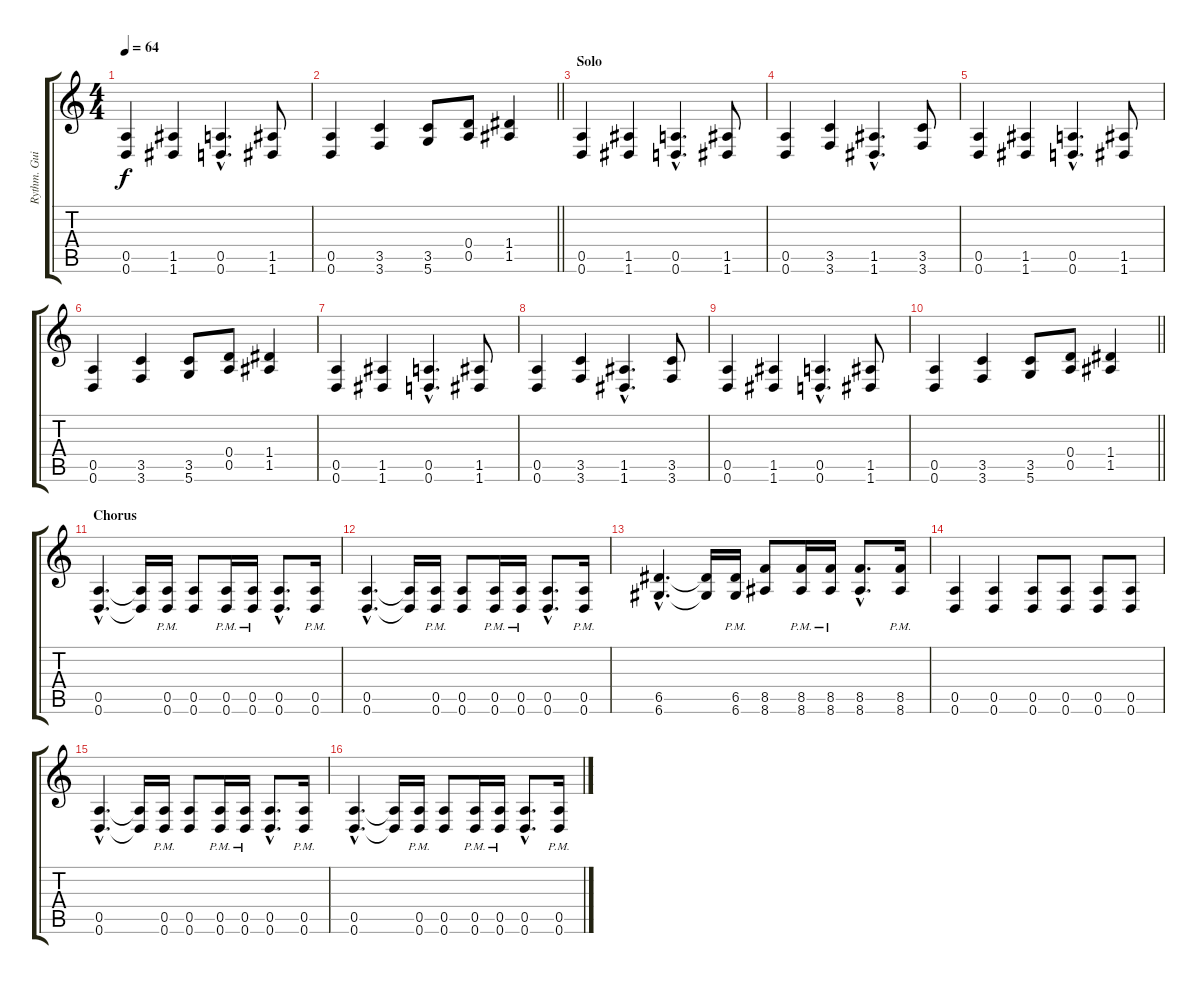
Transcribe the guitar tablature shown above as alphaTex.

\track ("Rythm. Guitar" "Rythm. Gui") {instrument distortionguitar}
\staff {score tabs}
\tuning (E4 B3 G3 D3 A2 D2) {hide}
\ts (4 4)
\tempo 64
\clef g2
\ks c
(0.5 0.6).4{dy f} (1.5 1.6).4 (0.5{hac} 0.6{hac}).4{d} (1.5 1.6).8 |
\barLineRight lightlight
(0.5 0.6).4 (3.5 3.6).4 (3.5 5.6).8 (0.4 0.5).8 (1.4 1.5).4 |
\section ("" "Solo")
(0.5 0.6).4 (1.5 1.6).4 (0.5{hac} 0.6{hac}).4{d} (1.5 1.6).8 |
(0.5 0.6).4 (3.5 3.6).4 (1.5{hac} 1.6{hac}).4{d} (3.5 3.6).8 |
(0.5 0.6).4 (1.5 1.6).4 (0.5{hac} 0.6{hac}).4{d} (1.5 1.6).8 |
(0.5 0.6).4 (3.5 3.6).4 (3.5 5.6).8 (0.4 0.5).8 (1.4 1.5).4 |
(0.5 0.6).4 (1.5 1.6).4 (0.5{hac} 0.6{hac}).4{d} (1.5 1.6).8 |
(0.5 0.6).4 (3.5 3.6).4 (1.5{hac} 1.6{hac}).4{d} (3.5 3.6).8 |
(0.5 0.6).4 (1.5 1.6).4 (0.5{hac} 0.6{hac}).4{d} (1.5 1.6).8 |
\barLineRight lightlight
(0.5 0.6).4 (3.5 3.6).4 (3.5 5.6).8 (0.4 0.5).8 (1.4 1.5).4 |
\section ("" "Chorus")
(0.5{hac} 0.6{hac}).4{d} (0.5{t} 0.6{t}).16 (0.5{pm} 0.6{pm}).16 (0.5 0.6).8 (0.5{pm} 0.6{pm}).16 (0.5{pm} 0.6{pm}).16 (0.5{hac} 0.6{hac}).8{d} (0.5{pm} 0.6{pm}).16 |
(0.5{hac} 0.6{hac}).4{d} (0.5{t} 0.6{t}).16 (0.5{pm} 0.6{pm}).16 (0.5 0.6).8 (0.5{pm} 0.6{pm}).16 (0.5{pm} 0.6{pm}).16 (0.5{hac} 0.6{hac}).8{d} (0.5{pm} 0.6{pm}).16 |
(6.5{hac} 6.6{hac}).4{d} (6.5{t} 6.6{t}).16 (6.5{pm} 6.6{pm}).16 (8.5 8.6).8 (8.5{pm} 8.6{pm}).16 (8.5{pm} 8.6{pm}).16 (8.5{hac} 8.6{hac}).8{d} (8.5{pm} 8.6{pm}).16 |
(0.5 0.6).4 (0.5 0.6).4 (0.5 0.6).8 (0.5 0.6).8 (0.5 0.6).8 (0.5 0.6).8 |
(0.5{hac} 0.6{hac}).4{d} (0.5{t} 0.6{t}).16 (0.5{pm} 0.6{pm}).16 (0.5 0.6).8 (0.5{pm} 0.6{pm}).16 (0.5{pm} 0.6{pm}).16 (0.5{hac} 0.6{hac}).8{d} (0.5{pm} 0.6{pm}).16 |
(0.5{hac} 0.6{hac}).4{d} (0.5{t} 0.6{t}).16 (0.5{pm} 0.6{pm}).16 (0.5 0.6).8 (0.5{pm} 0.6{pm}).16 (0.5{pm} 0.6{pm}).16 (0.5{hac} 0.6{hac}).8{d} (0.5{pm} 0.6{pm}).16
